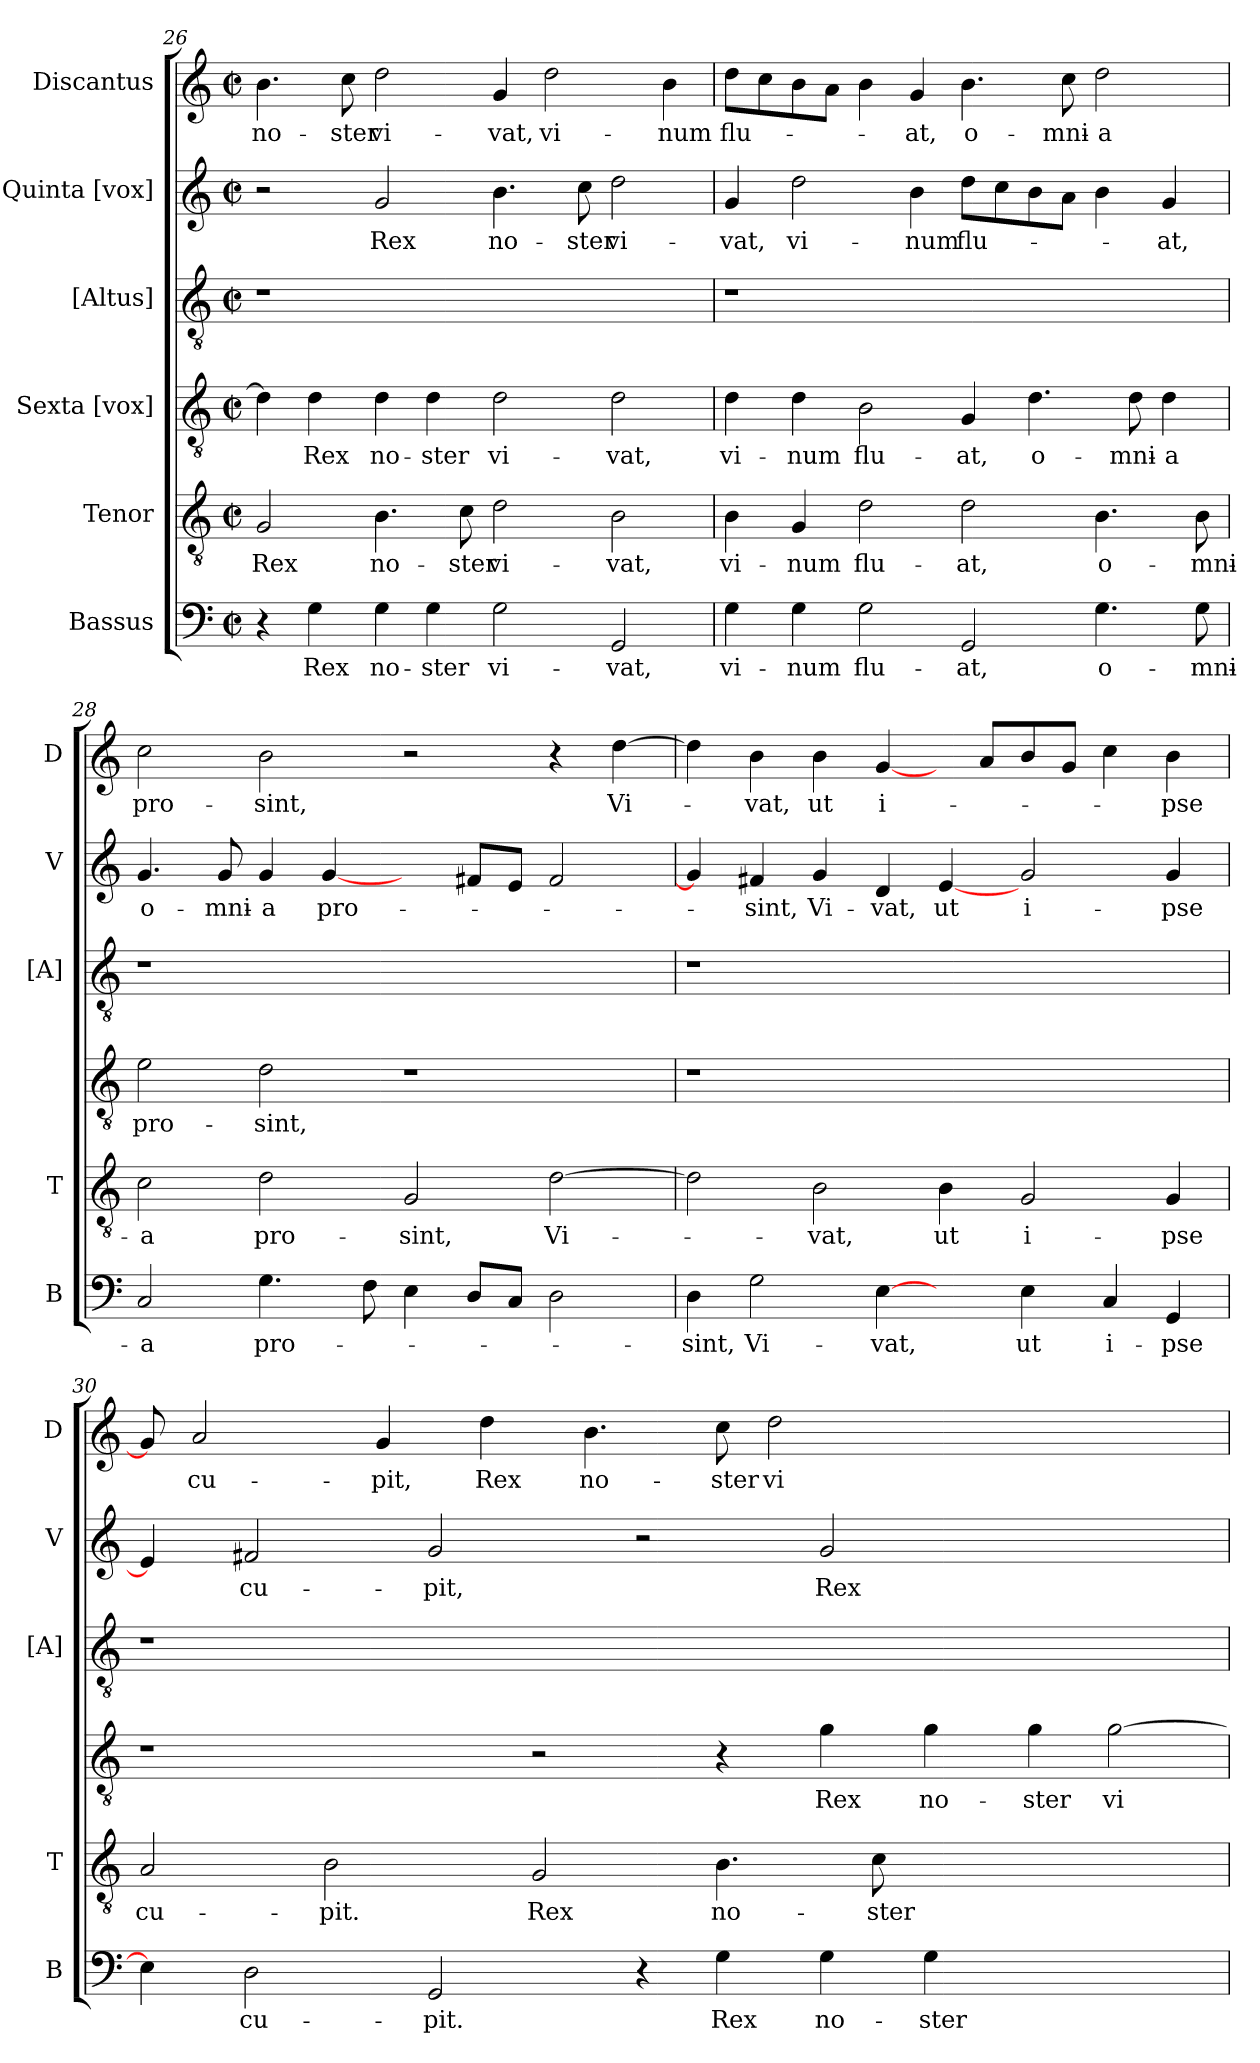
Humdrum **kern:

**kern	**text	**kern	**text	**kern	**text	**kern	**kern	**text	**kern	**text
*part6	*part6	*part5	*part5	*part4	*part4	*part3	*part2	*part2	*part1	*part1
*staff6	*staff6	*staff5	*staff5	*staff4	*staff4	*staff3	*staff2	*staff2	*staff1	*staff1
*I"Bassus	*	*I"Tenor	*	*I"Sexta [vox]	*	*I"[Altus]	*I"Quinta [vox]	*	*I"Discantus	*
*I'B	*	*I'T	*	*	*	*I'[A]	*I'V	*	*I'D	*
!!LO:LB:g=z
*clefF4	*	*clefGv2	*	*clefGv2	*	*clefGv2	*clefG2	*	*clefG2	*
*k[]	*	*k[]	*	*k[]	*	*k[]	*k[]	*	*k[]	*
*C:	*	*C:	*	*C:	*	*C:	*C:	*	*C:	*
*M2/2	*	*M2/2	*	*M2/2	*	*M2/2	*M2/2	*	*M2/2	*
*met(c|)	*	*met(c|)	*	*met(c|)	*	*met(c|)	*met(c|)	*	*met(c|)	*
=26	=26	=26	=26	=26	=26	=26	=26	=26	=26	=26
4r	.	2G/	Rex	4d\]	.	1r	2r	.	4.b\	no-
4G\	Rex	.	.	4d\	Rex	.	.	.	.	.
.	.	.	.	.	.	.	.	.	8cc\	-ster
4G\	no-	4.B\	no-	4d\	no-	.	2g/	Rex	2dd\	vi-
4G\	-ster	.	.	4d\	-ster	.	.	.	.	.
.	.	8c\	-ster	.	.	.	.	.	.	.
2G\	vi-	2d\	vi-	2d\	vi-	1ryy	4.b\	no-	4g/	-vat,
.	.	.	.	.	.	.	.	.	2dd\	vi-
.	.	.	.	.	.	.	8cc\	-ster	.	.
2GG/	-vat,	2B\	-vat,	2d\	-vat,	.	2dd\	vi-	.	.
.	.	.	.	.	.	.	.	.	4b\	-num
=27	=27	=27	=27	=27	=27	=27	=27	=27	=27	=27
4G\	vi-	4B\	vi-	4d\	vi-	1r	4g/	-vat,	8dd\L	flu-
.	.	.	.	.	.	.	.	.	8cc\	.
4G\	-num	4G/	-num	4d\	-num	.	2dd\	vi-	8b\	.
.	.	.	.	.	.	.	.	.	8a\J	.
2G\	flu-	2d\	flu-	2B\	flu-	.	.	.	4b\	.
.	.	.	.	.	.	.	4b\	-num	4g/	-at,
2GG/	-at,	2d\	-at,	4G/	-at,	1ryy	8dd\L	flu-	4.b\	o-
.	.	.	.	.	.	.	8cc\	.	.	.
.	.	.	.	4.d\	o-	.	8b\	.	.	.
.	.	.	.	.	.	.	8a\J	.	8cc\	-mni-
4.G\	o-	4.B\	o-	.	.	.	4b\	.	2dd\	-a
.	.	.	.	8d\	-mni-	.	.	.	.	.
.	.	.	.	4d\	-a	.	4g/	-at,	.	.
8G\	-mni-	8B\	-mni-	.	.	.	.	.	.	.
!!LO:PB:g=z
=28	=28	=28	=28	=28	=28	=28	=28	=28	=28	=28
2C/	-a	2c\	-a	2e\	pro-	1r	4.g/	o-	2cc\	pro-
.	.	.	.	.	.	.	8g/	-mni-	.	.
4.G\	pro-	2d\	pro-	2d\	-sint,	.	4g/	-a	2b\	-sint,
.	.	.	.	.	.	.	[4g/	pro-	.	.
8F\	.	.	.	.	.	.	.	.	.	.
4E\	.	2G/	-sint,	1r	.	1ryy	4ryy	.	2r	.
8D/L	.	.	.	.	.	.	8f#X/L	.	.	.
8C/J	.	.	.	.	.	.	8e/J	.	.	.
2D\	.	[2d\	Vi-	.	.	.	2f#/	.	4r	.
.	.	.	.	.	.	.	.	.	[4dd\	Vi-
=29	=29	=29	=29	=29	=29	=29	=29	=29	=29	=29
4D\	-sint,	2d\]	.	1r	.	1r	4g/]	.	4dd\]	.
2G\	Vi-	.	.	.	.	.	4f#X/	-sint,	4b\	-vat,
.	.	2B\	-vat,	.	.	.	4g/	Vi-	4b\	ut
[4E\	-vat,	.	.	.	.	.	4d/	-vat,	[4g/	i-
4ryy	.	4B\	ut	1ryy	.	1ryy	[4e/	ut	8ryy	.
.	.	.	.	.	.	.	.	.	8a/L	.
4E\	ut	2G/	i-	.	.	.	2g/	i-	8b/	.
.	.	.	.	.	.	.	.	.	8g/J	.
4C/	i-	.	.	.	.	.	.	.	4cc\	.
4GG/	-pse	4G/	-pse	.	.	.	4g/	-pse	4b\	-pse
=30	=30	=30	=30	=30	=30	=30	=30	=30	=30	=30
4E\]	.	2A/	cu-	1r	.	1r	4e/]	.	8g/]	.
.	.	.	.	.	.	.	.	.	2a/	cu-
2D\	cu-	.	.	.	.	.	2f#X/	cu-	.	.
.	.	2B\	-pit.	.	.	.	.	.	.	.
.	.	.	.	.	.	.	.	.	4g/	-pit,
2GG/	-pit.	.	.	.	.	.	2g/	-pit,	.	.
.	.	.	.	.	.	.	.	.	4dd\	Rex
.	.	2G/	Rex	2r	.	1ryy	.	.	.	.
.	.	.	.	.	.	.	.	.	4.b\	no-
4r	.	.	.	.	.	.	2r	.	.	.
4G\	Rex	4.B\	no-	4r	.	.	.	.	8cc\	-ster
.	.	.	.	.	.	.	.	.	2dd\	vi-
4G\	no-	.	.	4g\	Rex	.	2g/	Rex	.	.
.	.	8c\	-ster	.	.	.	.	.	.	.
4G\	-ster	1ryy	.	4g\	no-	1ryy	.	.	.	.
.	.	.	.	.	.	.	.	.	2..ryy	.
2.ryy	.	.	.	4g\	-ster	.	2.ryy	.	.	.
.	.	.	.	[2g\	vi-	.	.	.	.	.
=	=	=	=	=	=	=	=	=	=	=
*-	*-	*-	*-	*-	*-	*-	*-	*-	*-	*-
